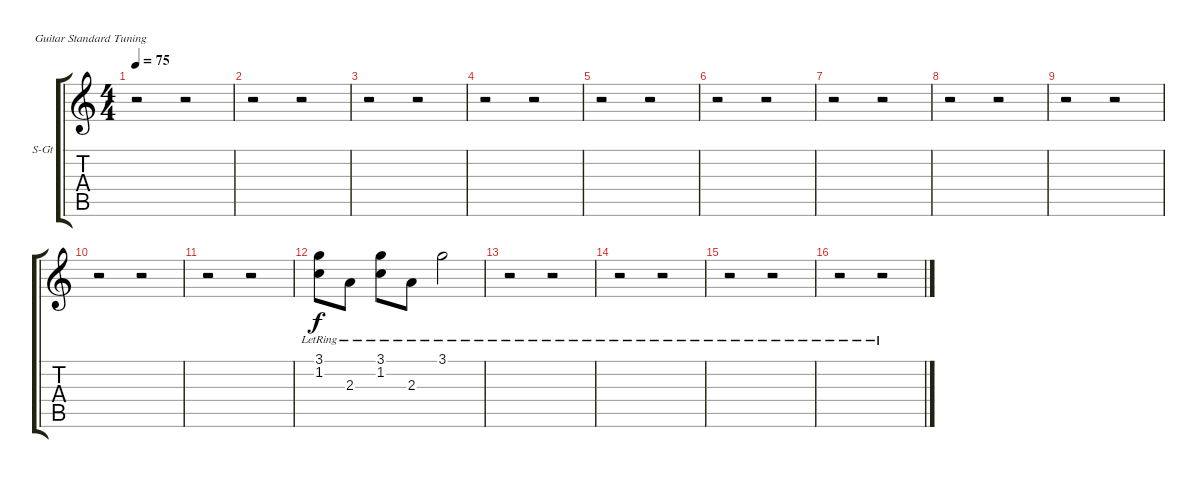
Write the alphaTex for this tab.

\bracketExtendMode groupsimilarinstruments
\firstSystemTrackNameOrientation horizontal
\otherSystemsTrackNameOrientation horizontal
\track ("¼ªËû2" "S-Gt") {instrument acousticguitarsteel}
\staff {score tabs}
\tuning (E4 B3 G3 D3 A2 E2)
\ts (4 4)
\tempo 75
\clef g2
\ks c
r.2{dy f} r.2 |
r.2 r.2 |
r.2 r.2 |
r.2 r.2 |
r.2 r.2 |
r.2 r.2 |
r.2 r.2 |
r.2 r.2 |
r.2 r.2 |
r.2 r.2 |
r.2 r.2 |
(3.1{lr} 1.2{lr}).8 2.3{lr}.8 (3.1{lr} 1.2{lr}).8 2.3{lr}.8 3.1{lr}.2 |
r.2 r.2 |
r.2 r.2 |
r.2 r.2 |
r.2 r.2
